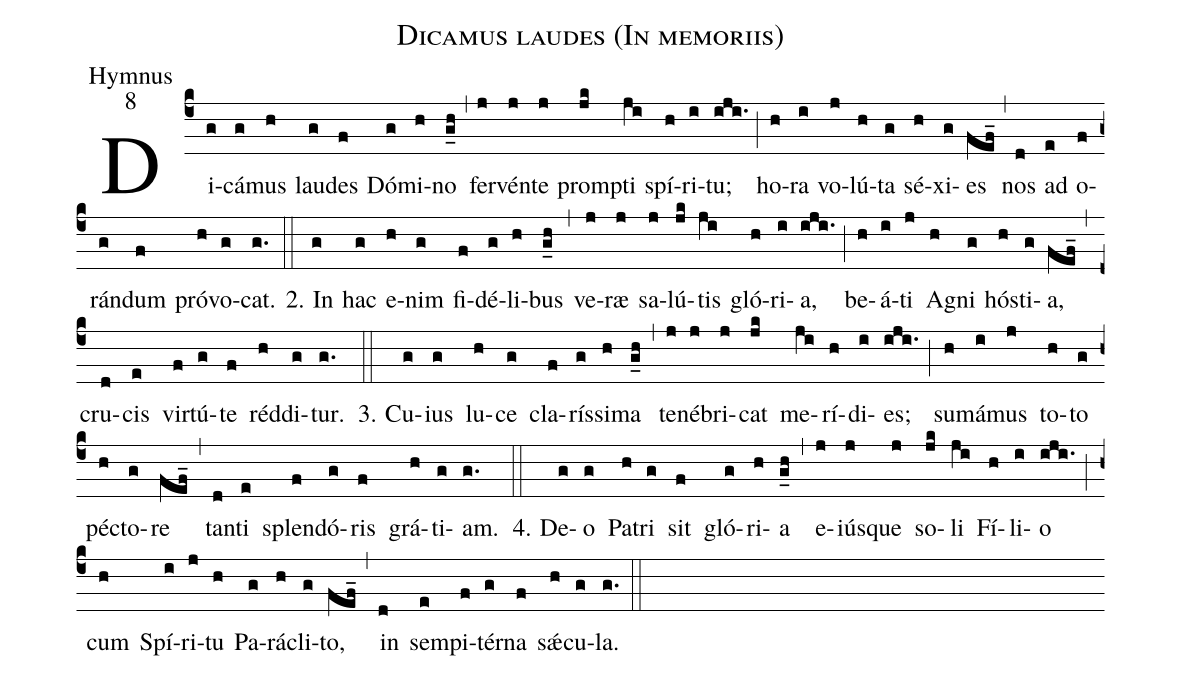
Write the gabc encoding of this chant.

name:Dicamus laudes (In memoriis);
office-part:Hymnus;
mode:8;
%%
(c4)Di(g)cá(g)mus(h) lau(g)des(f) Dó(g)mi(h)no(g_h) (,)
fer(j)vén(j)te(j) promp(jk)ti(ji) spí(h)ri(i)tu;(iji.) (;)
ho(h)ra(i) vo(j)lú(h)ta(g) sé(h)xi(g)es(fef_) (,)
nos(d) ad(e) o(f)rán(g)dum(f) pró(h)vo(g)cat.(g.) (::)
2. In(g) hac(g) e(h)nim(g) fi(f)dé(g)li(h)bus(g_h) (,)
ve(j)ræ(j) sa(j)lú(jk)tis(ji) gló(h)ri(i)a,(iji.) (;)
be(h)á(i)ti(j) A(h)gni(g) hós(h)ti(g)a,(fef_) (,)
cru(d)cis(e) vir(f)tú(g)te(f) réd(h)di(g)tur.(g.) (::)

3. Cu(g)ius(g) lu(h)ce(g) cla(f)rís(g)si(h)ma(g_h) (,)
te(j)né(j)bri(j)cat(jk) me(ji)rí(h)di(i)es;(iji.) (;)
su(h)má(i)mus(j) to(h)to(g) péc(h)to(g)re(fef_) (,)
tan(d)ti(e) splen(f)dó(g)ris(f) grá(h)ti(g)am.(g.) (::)

4. De(g)o(g) Pa(h)tri(g) sit(f) gló(g)ri(h)a(g_h) (,)
e(j)iús(j)que(j) so(jk)li(ji) Fí(h)li(i)o(iji.) (;)
cum(h) Spí(i)ri(j)tu(h) Pa(g)rá(h)cli(g)to,(fef_) (,)
in(d) sem(e)pi(f)tér(g)na(f) sǽ(h)cu(g)la.(g.) (::)
